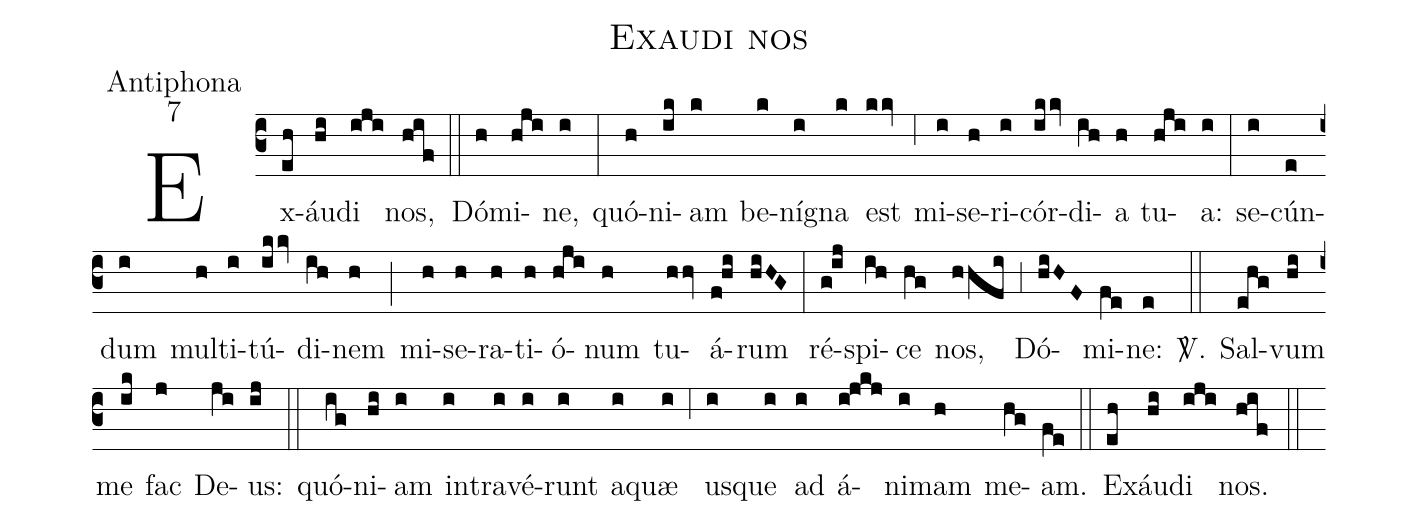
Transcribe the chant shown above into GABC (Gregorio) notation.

name:Exaudi nos;
office-part:Antiphona;
mode:7;
%%
(c3) Ex(eh)áu(hi)di(iji) nos,(hif) (::) Dó(h)mi(hji)ne,(i) (:) quó(h)ni(ik)am(k) be(k)ní(i)gna(k) est(kkv) (;6) mi(i)se(h)ri(i)cór(ikkv)di(ih)a(h) tu(hji)a:(i) (:) se(i)cún(e)dum(i) mul(h)ti(i)tú(ikkv)di(ih)nem(h) (;) mi(h)se(h)ra(h)ti(h)ó(hji)num(h) tu(hhv)á(f!hi)rum(hiHG) (:) ré(g!ij)spi(ih)ce(hg) nos,(hhfi) (;3) Dó(hiHF)mi(fe)ne:(e) <sp>V/</sp>.(::) Sal(ehg)vum(hi) me(ik) fac(j) De(ji)us:(ij) (::) quó(ig)ni(hi)am(i) in(i)tra(i)vé(i)runt(i) a(i)quæ(i) (;6) u(i)sque(i) ad(i) á(i!jkj)ni(i)mam(h) me(hg)am.(fe) (::) Ex(eh)áu(hi)di(iji) nos.(hif) (::)
